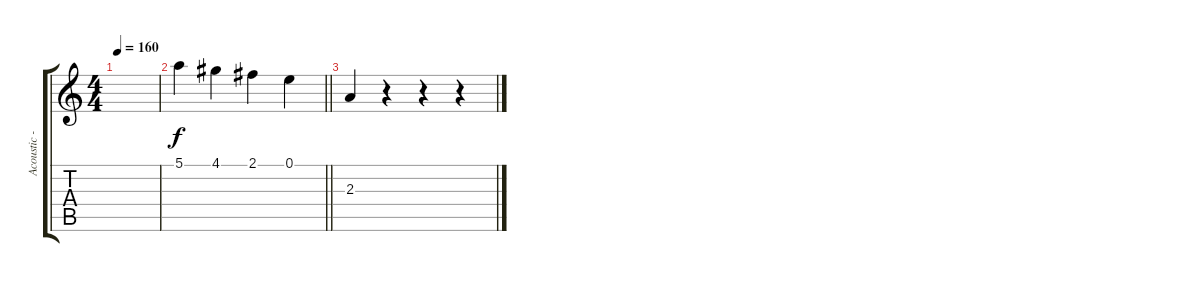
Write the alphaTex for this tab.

\track ("Acoustic - Bells" "Acoustic -") {instrument acousticguitarsteel}
\staff {score tabs}
\tuning (E4 B3 G3 D3 A2 E2) {hide}
\ts (4 4)
\tempo 160
\clef g2
\ks c
|
\barLineRight lightlight
5.1.4 4.1.4 2.1.4 0.1.4 |
2.3.4 r.4 r.4 r.4
